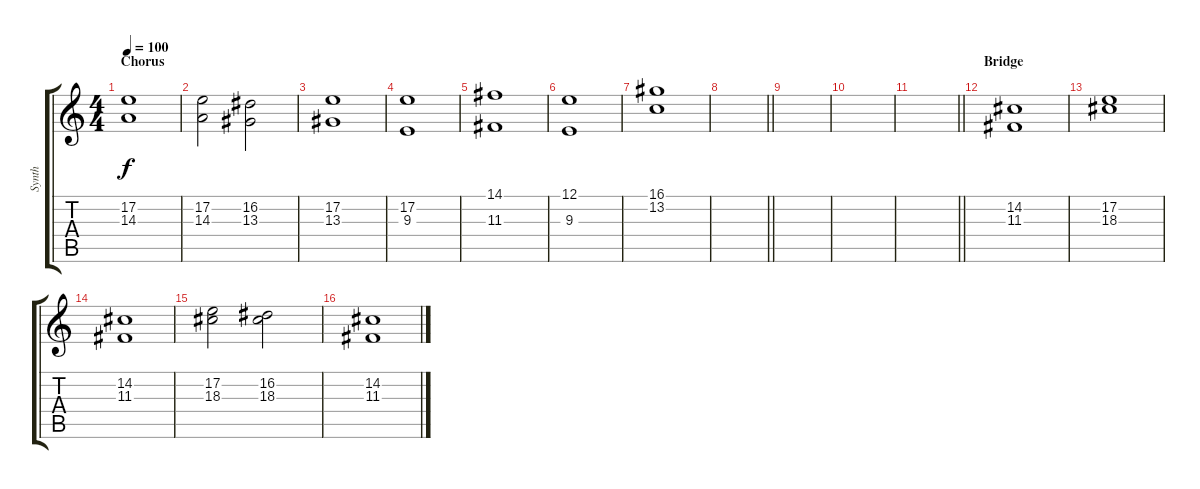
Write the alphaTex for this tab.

\track ("Synth" "Synth") {instrument tangoaccordion}
\staff {score tabs}
\tuning (E4 B3 G3 D3 A2 E2) {hide}
\ts (4 4)
\section ("" "Chorus")
\tempo 100
\clef g2
\ks c
(17.2 14.3).1{dy f volume 7} |
(17.2 14.3).2 (16.2 13.3).2 |
(17.2 13.3).1 |
(17.2 9.3).1 |
(14.1 11.3).1 |
(12.1 9.3).1 |
(16.1 13.2).1 |
\barLineRight lightlight
|
|
|
\barLineRight lightlight
|
\section ("" "Bridge")
(14.2 11.3).1 |
(17.2 18.3).1 |
(14.2 11.3).1 |
(17.2 18.3).2 (16.2 18.3).2 |
(14.2 11.3).1
